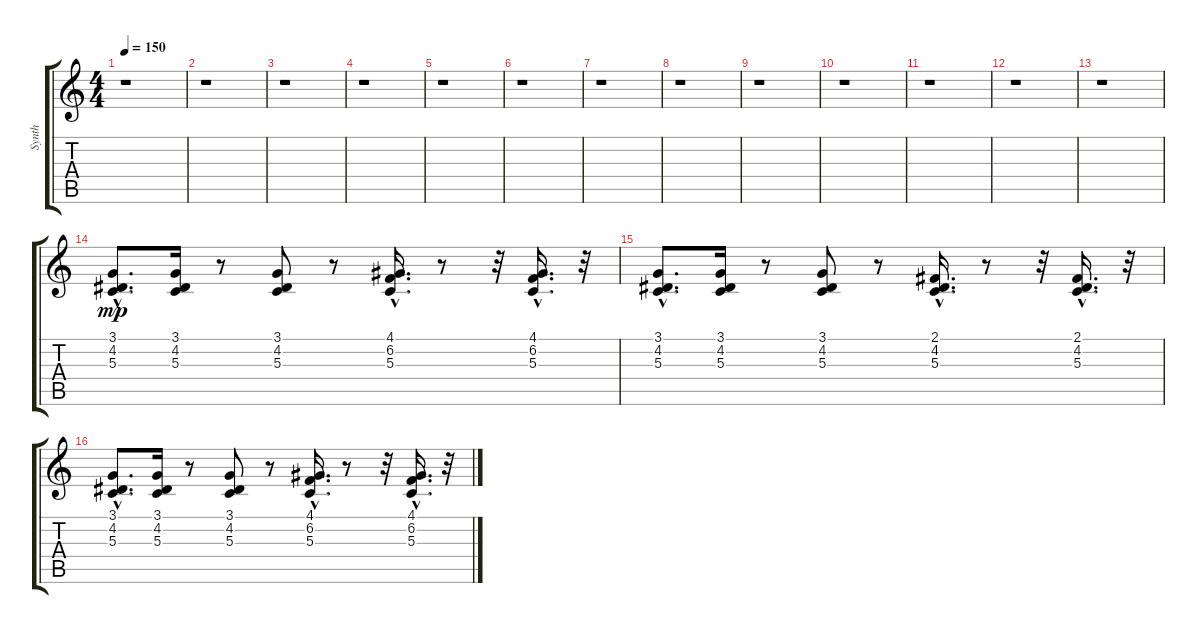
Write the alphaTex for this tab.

\track ("Synth" "Synth") {instrument drawbarorgan}
\staff {score tabs}
\tuning (E4 B3 G3 D3 A2 E2) {hide}
\ts (4 4)
\tempo 150
\clef g2
\ks c
r.1{dy mp instrument drawbarorgan} |
r.1 |
r.1 |
r.1 |
r.1 |
r.1 |
r.1 |
r.1 |
r.1 |
r.1 |
r.1 |
r.1 |
r.1 |
(3.1{hac} 4.2{hac} 5.3{hac}).8{d} (3.1 4.2 5.3).16 r.8 (3.1 4.2 5.3).8 r.8 (4.1{hac} 6.2{hac} 5.3{hac}).16{d} r.8 r.32 (4.1{hac} 6.2{hac} 5.3{hac}).16{d} r.32 |
(3.1{hac} 4.2{hac} 5.3{hac}).8{d} (3.1 4.2 5.3).16 r.8 (3.1 4.2 5.3).8 r.8 (2.1{hac} 4.2{hac} 5.3{hac}).16{d} r.8 r.32 (2.1{hac} 4.2{hac} 5.3{hac}).16{d} r.32 |
(3.1{hac} 4.2{hac} 5.3{hac}).8{d} (3.1 4.2 5.3).16 r.8 (3.1 4.2 5.3).8 r.8 (4.1{hac} 6.2{hac} 5.3{hac}).16{d} r.8 r.32 (4.1{hac} 6.2{hac} 5.3{hac}).16{d} r.32
